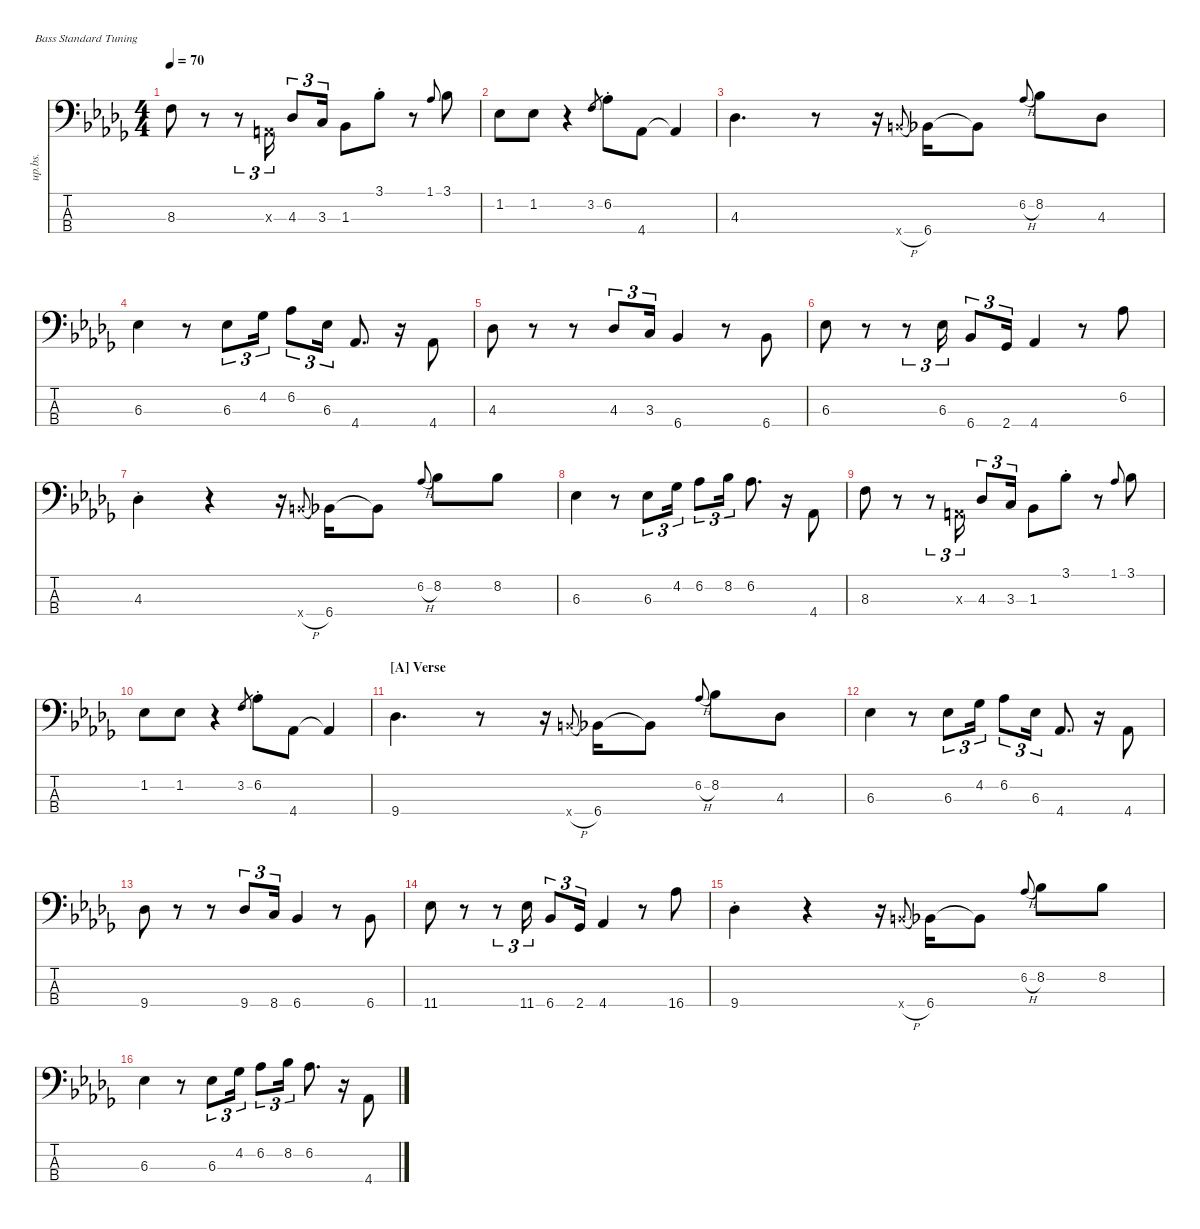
\defaultSystemsLayout 4
\hideDynamics
\bracketExtendMode nobrackets
\track ("Upright Bass" "up.bs.") {instrument acousticbass}
\staff {score tabs}
\tuning (G2 D2 A1 E1)
\ts (4 4)
\tempo 70
\clef f4
\ks db
8.3{acc forcenatural}.8{dy pp beam Down} r.8{beam Down} r.8{tu (3 2) beam Down} 0.3{x acc forcenatural}.16{tu (3 2) beam Up} 4.3{acc b}.8{tu (3 2) beam Up} 3.3{acc forcenatural}.16{tu (3 2) beam Up} 1.3{acc b}.8{beam Down} 3.1{st acc b}.8{beam Down} r.8{beam Down} 1.1{acc b}.8{gr onbeat beam Up} 3.1{acc b}.8{beam Down} |
1.2{acc b}.8{beam Down} 1.2{acc b}.8{beam Down} r.4{beam Down} 3.2{acc forcenatural}.8{gr beam Up} 6.2{st acc b}.8{beam Down} 4.4{acc b}.8{beam Down} 4.4{t acc b}.4{beam Up} |
4.3{acc b}.4{d beam Down} r.8{beam Down} r.16{beam Down} 7.4{h x acc forcenatural}.8{gr onbeat beam Up} 6.4{acc b}.16{beam Up} 6.4{t acc b}.8{beam Up} 6.2{h acc b}.8{gr onbeat beam Up} 8.2{acc b}.8{beam Down} 4.3{acc b}.8{beam Down} |
6.3{acc b}.4{beam Down} r.8{beam Down} 6.3{acc b}.8{tu (3 2) beam Down} 4.2{acc b}.16{tu (3 2) beam Down} 6.2{acc b}.8{tu (3 2) beam Down} 6.3{acc b}.16{tu (3 2) beam Down} 4.4{acc b}.8{d beam Up} r.16{beam Down} 4.4{acc b}.8{beam Up} |
4.3{acc b}.8{beam Down} r.8{beam Down} r.8{beam Down} 4.3{acc b}.8{tu (3 2) beam Up} 3.3{acc forcenatural}.16{tu (3 2) beam Up} 6.4{acc b}.4{beam Up} r.8{beam Down} 6.4{acc b}.8{beam Up} |
6.3{acc b}.8{beam Down} r.8{beam Down} r.8{tu (3 2) beam Down} 6.3{acc b}.16{tu (3 2) beam Down} 6.4{acc b}.8{tu (3 2) beam Up} 2.4{acc b}.16{tu (3 2) beam Up} 4.4{acc b}.4{beam Up} r.8{beam Down} 6.2{acc b}.8{beam Down} |
4.3{st acc b}.4{beam Down} r.4{beam Down} r.16{beam Down} 7.4{h x acc forcenatural}.8{gr onbeat beam Up} 6.4{acc b}.16{beam Up} 6.4{t acc b}.8{beam Up} 6.2{h acc b}.8{gr onbeat beam Up} 8.2{acc b}.8{beam Down} 8.2{acc b}.8{beam Down} |
6.3{acc b}.4{beam Down} r.8{beam Down} 6.3{acc b}.8{tu (3 2) beam Down} 4.2{acc b}.16{tu (3 2) beam Down} 6.2{acc b}.8{tu (3 2) beam Down} 8.2{acc b}.16{tu (3 2) beam Down} 6.2{acc b}.8{d beam Down} r.16{beam Down} 4.4{acc b}.8{beam Up} |
8.3{acc forcenatural}.8{beam Down} r.8{beam Down} r.8{tu (3 2) beam Down} 0.3{x acc forcenatural}.16{tu (3 2) beam Up} 4.3{acc b}.8{tu (3 2) beam Up} 3.3{acc forcenatural}.16{tu (3 2) beam Up} 1.3{acc b}.8{beam Down} 3.1{st acc b}.8{beam Down} r.8{beam Down} 1.1{acc b}.8{gr onbeat beam Up} 3.1{acc b}.8{beam Down} |
1.2{acc b}.8{beam Down} 1.2{acc b}.8{beam Down} r.4{beam Down} 3.2{acc forcenatural}.8{gr beam Up} 6.2{st acc b}.8{beam Down} 4.4{acc b}.8{beam Down} 4.4{t acc b}.4{beam Up} |
\section ("A" "Verse")
9.4{acc b}.4{d beam Down} r.8{beam Down} r.16{beam Down} 7.4{h x acc forcenatural}.8{gr onbeat beam Up} 6.4{acc b}.16{beam Up} 6.4{t acc b}.8{beam Up} 6.2{h acc b}.8{gr onbeat beam Up} 8.2{acc b}.8{beam Down} 4.3{acc b}.8{beam Down} |
6.3{acc b}.4{beam Down} r.8{beam Down} 6.3{acc b}.8{tu (3 2) beam Down} 4.2{acc b}.16{tu (3 2) beam Down} 6.2{acc b}.8{tu (3 2) beam Down} 6.3{acc b}.16{tu (3 2) beam Down} 4.4{acc b}.8{d beam Up} r.16{beam Down} 4.4{acc b}.8{beam Up} |
9.4{acc b}.8{beam Down} r.8{beam Down} r.8{beam Down} 9.4{acc b}.8{tu (3 2) beam Up} 8.4{acc forcenatural}.16{tu (3 2) beam Up} 6.4{acc b}.4{beam Up} r.8{beam Down} 6.4{acc b}.8{beam Up} |
11.4{acc b}.8{beam Down} r.8{beam Down} r.8{tu (3 2) beam Down} 11.4{acc b}.16{tu (3 2) beam Down} 6.4{acc b}.8{tu (3 2) beam Up} 2.4{acc b}.16{tu (3 2) beam Up} 4.4{acc b}.4{beam Up} r.8{beam Down} 16.4{acc b}.8{beam Down} |
9.4{st acc b}.4{beam Down} r.4{beam Down} r.16{beam Down} 7.4{h x acc forcenatural}.8{gr onbeat beam Up} 6.4{acc b}.16{beam Up} 6.4{t acc b}.8{beam Up} 6.2{h acc b}.8{gr onbeat beam Up} 8.2{acc b}.8{beam Down} 8.2{acc b}.8{beam Down} |
6.3{acc b}.4{beam Down} r.8{beam Down} 6.3{acc b}.8{tu (3 2) beam Down} 4.2{acc b}.16{tu (3 2) beam Down} 6.2{acc b}.8{tu (3 2) beam Down} 8.2{acc b}.16{tu (3 2) beam Down} 6.2{acc b}.8{d beam Down} r.16{beam Down} 4.4{acc b}.8{beam Up}
